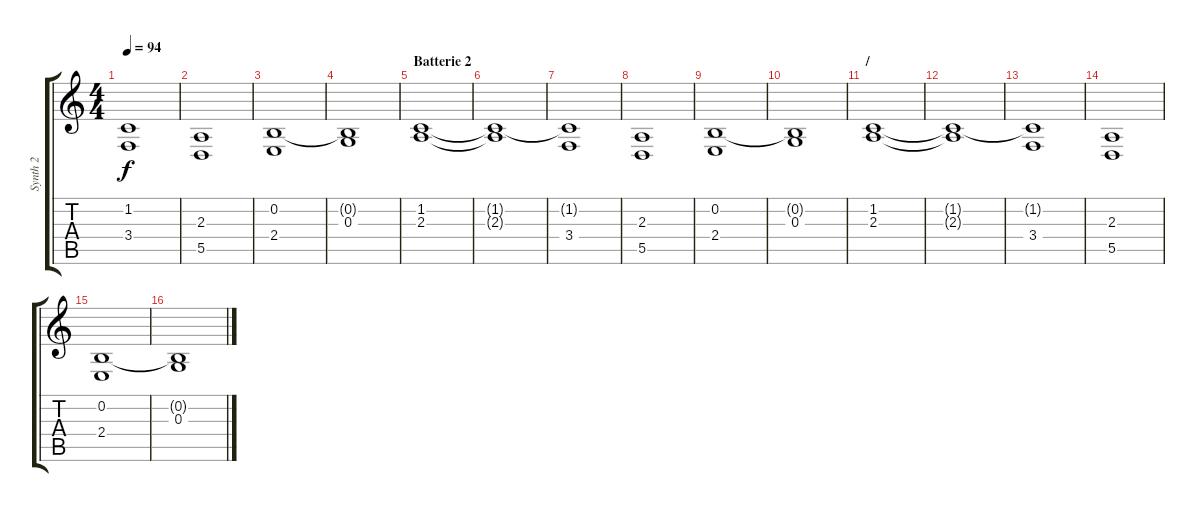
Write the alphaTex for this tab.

\track ("Synth 2" "Synth 2") {instrument pad2warm}
\staff {score tabs}
\tuning (E4 B3 G3 D3 A2 E2) {hide}
\ts (4 4)
\tempo 94
\clef g2
\ks c
(1.2{t} 3.4).1{dy f} |
(2.3 5.5).1 |
(0.2 2.4).1 |
(0.2{t} 0.3).1 |
\section ("" "Batterie 2")
(1.2 2.3).1 |
(1.2{t} 2.3{t}).1 |
(1.2{t} 3.4).1 |
(2.3 5.5).1 |
(0.2 2.4).1 |
(0.2{t} 0.3).1 |
\section ("" "/")
(1.2 2.3).1 |
(1.2{t} 2.3{t}).1 |
(1.2{t} 3.4).1 |
(2.3 5.5).1 |
(0.2 2.4).1 |
(0.2{t} 0.3).1
